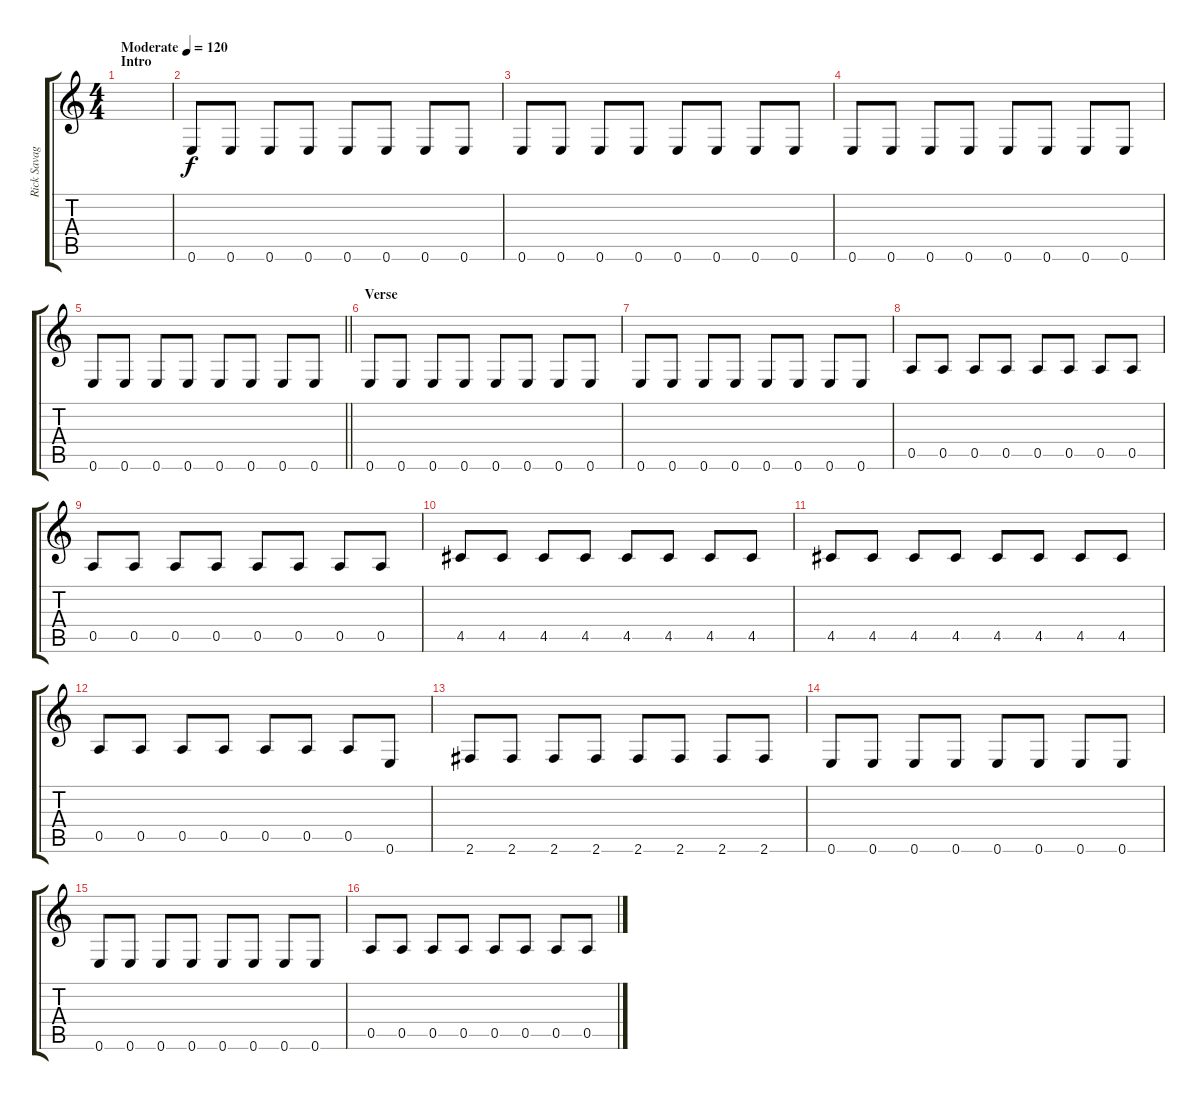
\track ("Rick Savage" "Rick Savag") {instrument electricbassfinger}
\staff {score tabs}
\tuning (E4 B3 G3 D3 A2 E2) {hide}
\ts (4 4)
\section ("" "Intro")
\tempo (120 "Moderate")
\clef g2
\ks c
|
0.6.8 0.6.8 0.6.8 0.6.8 0.6.8 0.6.8 0.6.8 0.6.8 |
0.6.8 0.6.8 0.6.8 0.6.8 0.6.8 0.6.8 0.6.8 0.6.8 |
0.6.8 0.6.8 0.6.8 0.6.8 0.6.8 0.6.8 0.6.8 0.6.8 |
\barLineRight lightlight
0.6.8 0.6.8 0.6.8 0.6.8 0.6.8 0.6.8 0.6.8 0.6.8 |
\section ("" "Verse")
0.6.8 0.6.8 0.6.8 0.6.8 0.6.8 0.6.8 0.6.8 0.6.8 |
0.6.8 0.6.8 0.6.8 0.6.8 0.6.8 0.6.8 0.6.8 0.6.8 |
0.5.8 0.5.8 0.5.8 0.5.8 0.5.8 0.5.8 0.5.8 0.5.8 |
0.5.8 0.5.8 0.5.8 0.5.8 0.5.8 0.5.8 0.5.8 0.5.8 |
4.5.8 4.5.8 4.5.8 4.5.8 4.5.8 4.5.8 4.5.8 4.5.8 |
4.5.8 4.5.8 4.5.8 4.5.8 4.5.8 4.5.8 4.5.8 4.5.8 |
0.5.8 0.5.8 0.5.8 0.5.8 0.5.8 0.5.8 0.5.8 0.6.8 |
2.6.8 2.6.8 2.6.8 2.6.8 2.6.8 2.6.8 2.6.8 2.6.8 |
0.6.8 0.6.8 0.6.8 0.6.8 0.6.8 0.6.8 0.6.8 0.6.8 |
0.6.8 0.6.8 0.6.8 0.6.8 0.6.8 0.6.8 0.6.8 0.6.8 |
0.5.8 0.5.8 0.5.8 0.5.8 0.5.8 0.5.8 0.5.8 0.5.8
